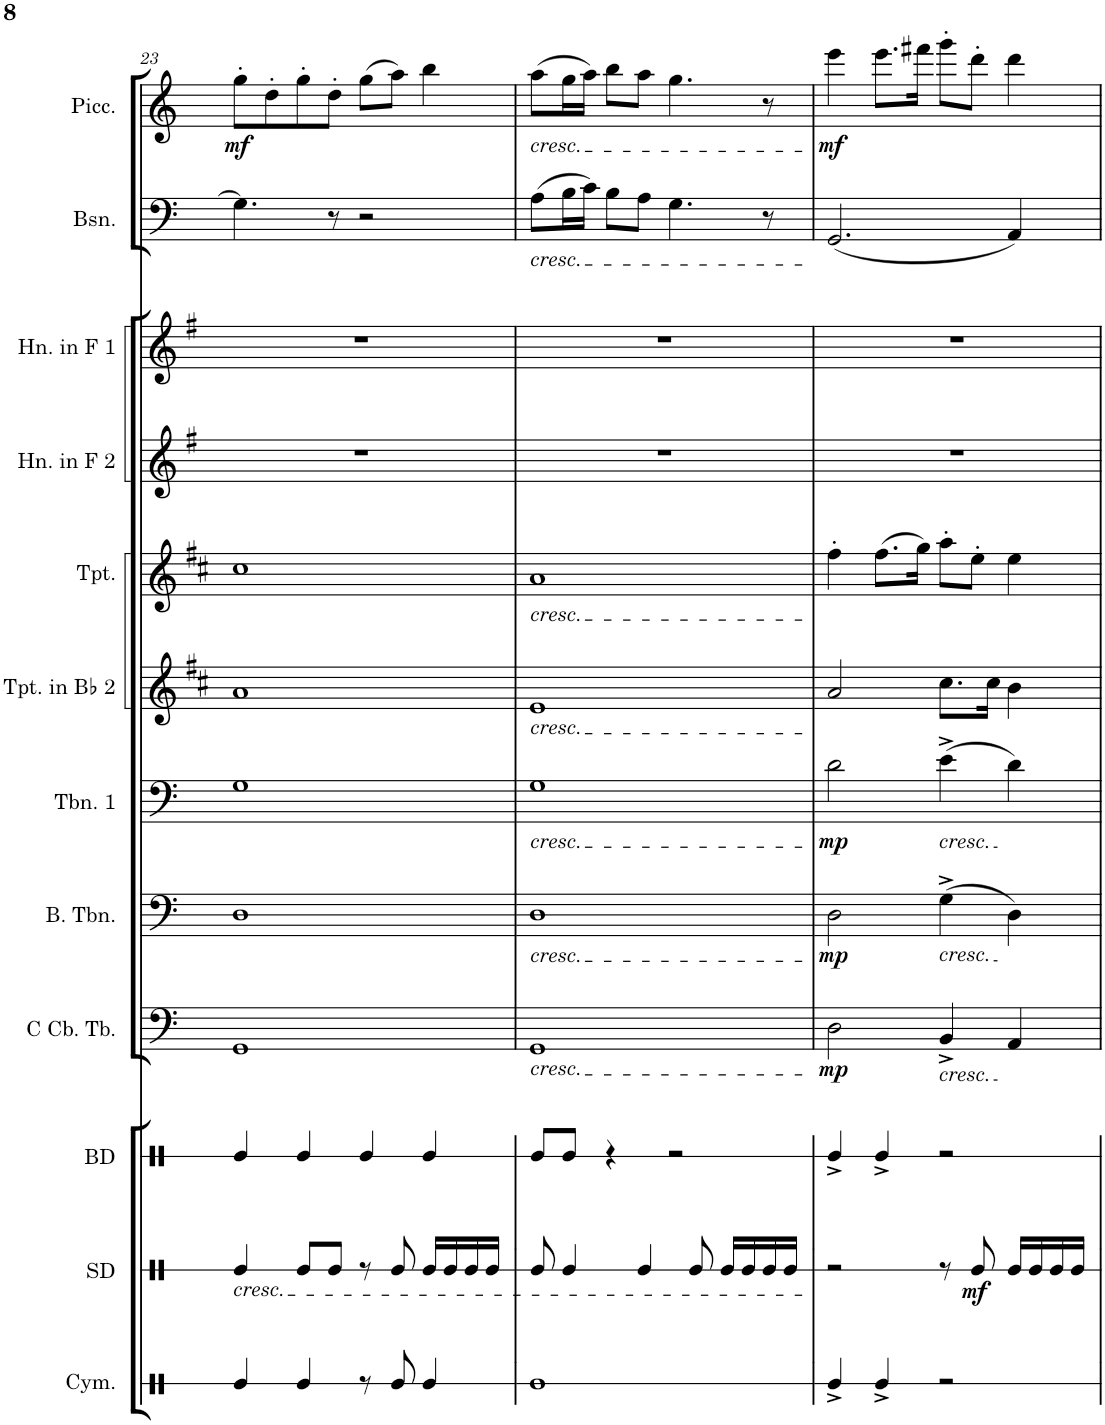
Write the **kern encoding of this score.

**kern	**kern	**dynam	**kern	**kern	**dynam	**kern	**dynam	**kern	**dynam	**kern	**kern	**kern	**kern	**kern	**kern	**dynam
*part12	*part11	*part11	*part10	*part9	*part9	*part8	*part8	*part7	*part7	*part6	*part5	*part4	*part3	*part2	*part1	*part1
*staff12	*staff11	*staff11	*staff10	*staff9	*staff9	*staff8	*staff8	*staff7	*staff7	*staff6	*staff5	*staff4	*staff3	*staff2	*staff1	*staff1
*I"Cymbals	*I"Snare Drum	*	*I"Bass Drum	*I"C Contrabass Tuba	*	*I"Bass Trombone	*	*I"Trombone 1	*	*I"Trumpet in Bb 2	*I"Trumpet	*I"Horn in F 2	*I"Horn in F 1	*I"Bassoon	*I"Piccolo	*
*I'Cym.	*I'SD	*	*I'BD	*I'C Cb. Tb.	*	*I'B. Tbn.	*	*I'Tbn. 1	*	*I'Tpt. in Bb 2	*I'Tpt.	*I'Hn. in F 2	*I'Hn. in F 1	*I'Bsn.	*I'Picc.	*
!!LO:PB:g=z
*clefX	*clefX	*	*clefX	*clefF4	*	*clefF4	*	*clefF4	*	*clefG2	*clefG2	*clefG2	*clefG2	*clefF4	*clefG2	*
*	*	*	*	*	*	*	*	*	*	*Trd1c2	*Trd1c2	*Trd4c7	*Trd4c7	*	*Trd-7c-12	*
*k[]	*k[]	*	*k[]	*k[]	*	*k[]	*	*k[]	*	*k[f#c#]	*k[f#c#]	*k[f#]	*k[f#]	*k[]	*k[]	*
*M4/4	*M4/4	*	*M4/4	*M4/4	*	*M4/4	*	*M4/4	*	*M4/4	*M4/4	*M4/4	*M4/4	*M4/4	*M4/4	*
=23	=23	=23	=23	=23	=23	=23	=23	=23	=23	=23	=23	=23	=23	=23	=23	=23
!	!LO:TX:b:i:t=cresc.	!	!	!	!	!	!	!	!	!	!	!	!	!	!	!
!	!	!	!	!	!	!	!	!	!	!	!	!	!	!	!	!LO:DY:b
4Re/	4Re/	.	4Re/	1GG	.	1D	.	1G	.	1a	1cc#	1r	1r	4.G\]	8gg'\L	mf
.	.	.	.	.	.	.	.	.	.	.	.	.	.	.	8dd'\	.
4Re/	8Re/L	.	4Re/	.	.	.	.	.	.	.	.	.	.	.	8gg'\	.
.	8Re/J	.	.	.	.	.	.	.	.	.	.	.	.	8r	8dd'\J	.
8r	8r	.	4Re/	.	.	.	.	.	.	.	.	.	.	2r	(8gg\L	.
8Re/	8Re/	.	.	.	.	.	.	.	.	.	.	.	.	.	8aa\J)	.
4Re/	16Re/LL	.	4Re/	.	.	.	.	.	.	.	.	.	.	.	4bb\	.
.	16Re/	.	.	.	.	.	.	.	.	.	.	.	.	.	.	.
.	16Re/	.	.	.	.	.	.	.	.	.	.	.	.	.	.	.
.	16Re/JJ	.	.	.	.	.	.	.	.	.	.	.	.	.	.	.
=24	=24	=24	=24	=24	=24	=24	=24	=24	=24	=24	=24	=24	=24	=24	=24	=24
!	!	!	!	!	!	!	!	!	!	!	!	!	!	!	!LO:TX:b:i:t=cresc.	!
!	!	!	!	!	!	!	!	!	!	!	!	!	!	!LO:TX:b:i:t=cresc.	!	!
!	!	!	!	!	!	!	!	!	!	!	!LO:TX:b:i:t=cresc.	!	!	!	!	!
!	!	!	!	!	!	!	!	!	!	!LO:TX:b:i:t=cresc.	!	!	!	!	!	!
!	!	!	!	!	!	!	!	!LO:TX:b:i:t=cresc.	!	!	!	!	!	!	!	!
!	!	!	!	!	!	!LO:TX:b:i:t=cresc.	!	!	!	!	!	!	!	!	!	!
!	!	!	!	!LO:TX:b:i:t=cresc.	!	!	!	!	!	!	!	!	!	!	!	!
1Re	8Re/	.	8Re/L	1GG	.	1D	.	1G	.	1e	1a	1r	1r	(8A\L	(8aa\L	.
.	4Re/	.	8Re/J	.	.	.	.	.	.	.	.	.	.	16B\L	16gg\L	.
.	.	.	.	.	.	.	.	.	.	.	.	.	.	16c\JJ)	16aa\JJ)	.
.	.	.	4r	.	.	.	.	.	.	.	.	.	.	8B\L	8bb\L	.
.	4Re/	.	.	.	.	.	.	.	.	.	.	.	.	8A\J	8aa\J	.
.	.	.	2r	.	.	.	.	.	.	.	.	.	.	4.G\	4.gg\	.
.	8Re/	.	.	.	.	.	.	.	.	.	.	.	.	.	.	.
.	16Re/LL	.	.	.	.	.	.	.	.	.	.	.	.	.	.	.
.	16Re/	.	.	.	.	.	.	.	.	.	.	.	.	.	.	.
.	16Re/	.	.	.	.	.	.	.	.	.	.	.	.	8r	8r	.
.	16Re/JJ	.	.	.	.	.	.	.	.	.	.	.	.	.	.	.
=25	=25	=25	=25	=25	=25	=25	=25	=25	=25	=25	=25	=25	=25	=25	=25	=25
!	!	!	!	!	!LO:DY:b	!	!LO:DY:b	!	!LO:DY:b	!	!	!	!	!	!	!LO:DY:b
4Re^/	2r	.	4Re^/	2D\	mp	2D\	mp	2d\	mp	2a/	4ff#'\	1r	1r	(2.GG/	4eee\	mf
4Re^/	.	.	4Re^/	.	.	.	.	.	.	.	(8.ff#\L	.	.	.	8.eee\L	.
.	.	.	.	.	.	.	.	.	.	.	16gg\Jk)	.	.	.	16fff#X\Jk	.
!	!	!	!	!	!	!	!	!LO:TX:b:i:t=cresc.	!	!	!	!	!	!	!	!
!	!	!	!	!	!	!LO:TX:b:i:t=cresc.	!	!	!	!	!	!	!	!	!	!
!	!	!	!	!LO:TX:b:i:t=cresc.	!	!	!	!	!	!	!	!	!	!	!	!
2r	8r	.	2r	4BB^/	.	(4G^\	.	(4e^\	.	8.cc#\L	8aa'\L	.	.	.	8ggg'\L	.
!	!	!LO:DY:b	!	!	!	!	!	!	!	!	!	!	!	!	!	!
.	8Re/	mf	.	.	.	.	.	.	.	.	8ee'\J	.	.	.	8ddd'\J	.
.	.	.	.	.	.	.	.	.	.	16cc#\Jk	.	.	.	.	.	.
.	16Re/LL	.	.	4AA/	.	4D\)	.	4d\)	.	4b\	4ee\	.	.	4AA/)	4ddd\	.
.	16Re/	.	.	.	.	.	.	.	.	.	.	.	.	.	.	.
.	16Re/	.	.	.	.	.	.	.	.	.	.	.	.	.	.	.
.	16Re/JJ	.	.	.	.	.	.	.	.	.	.	.	.	.	.	.
=	=	=	=	=	=	=	=	=	=	=	=	=	=	=	=	=
*-	*-	*-	*-	*-	*-	*-	*-	*-	*-	*-	*-	*-	*-	*-	*-	*-
